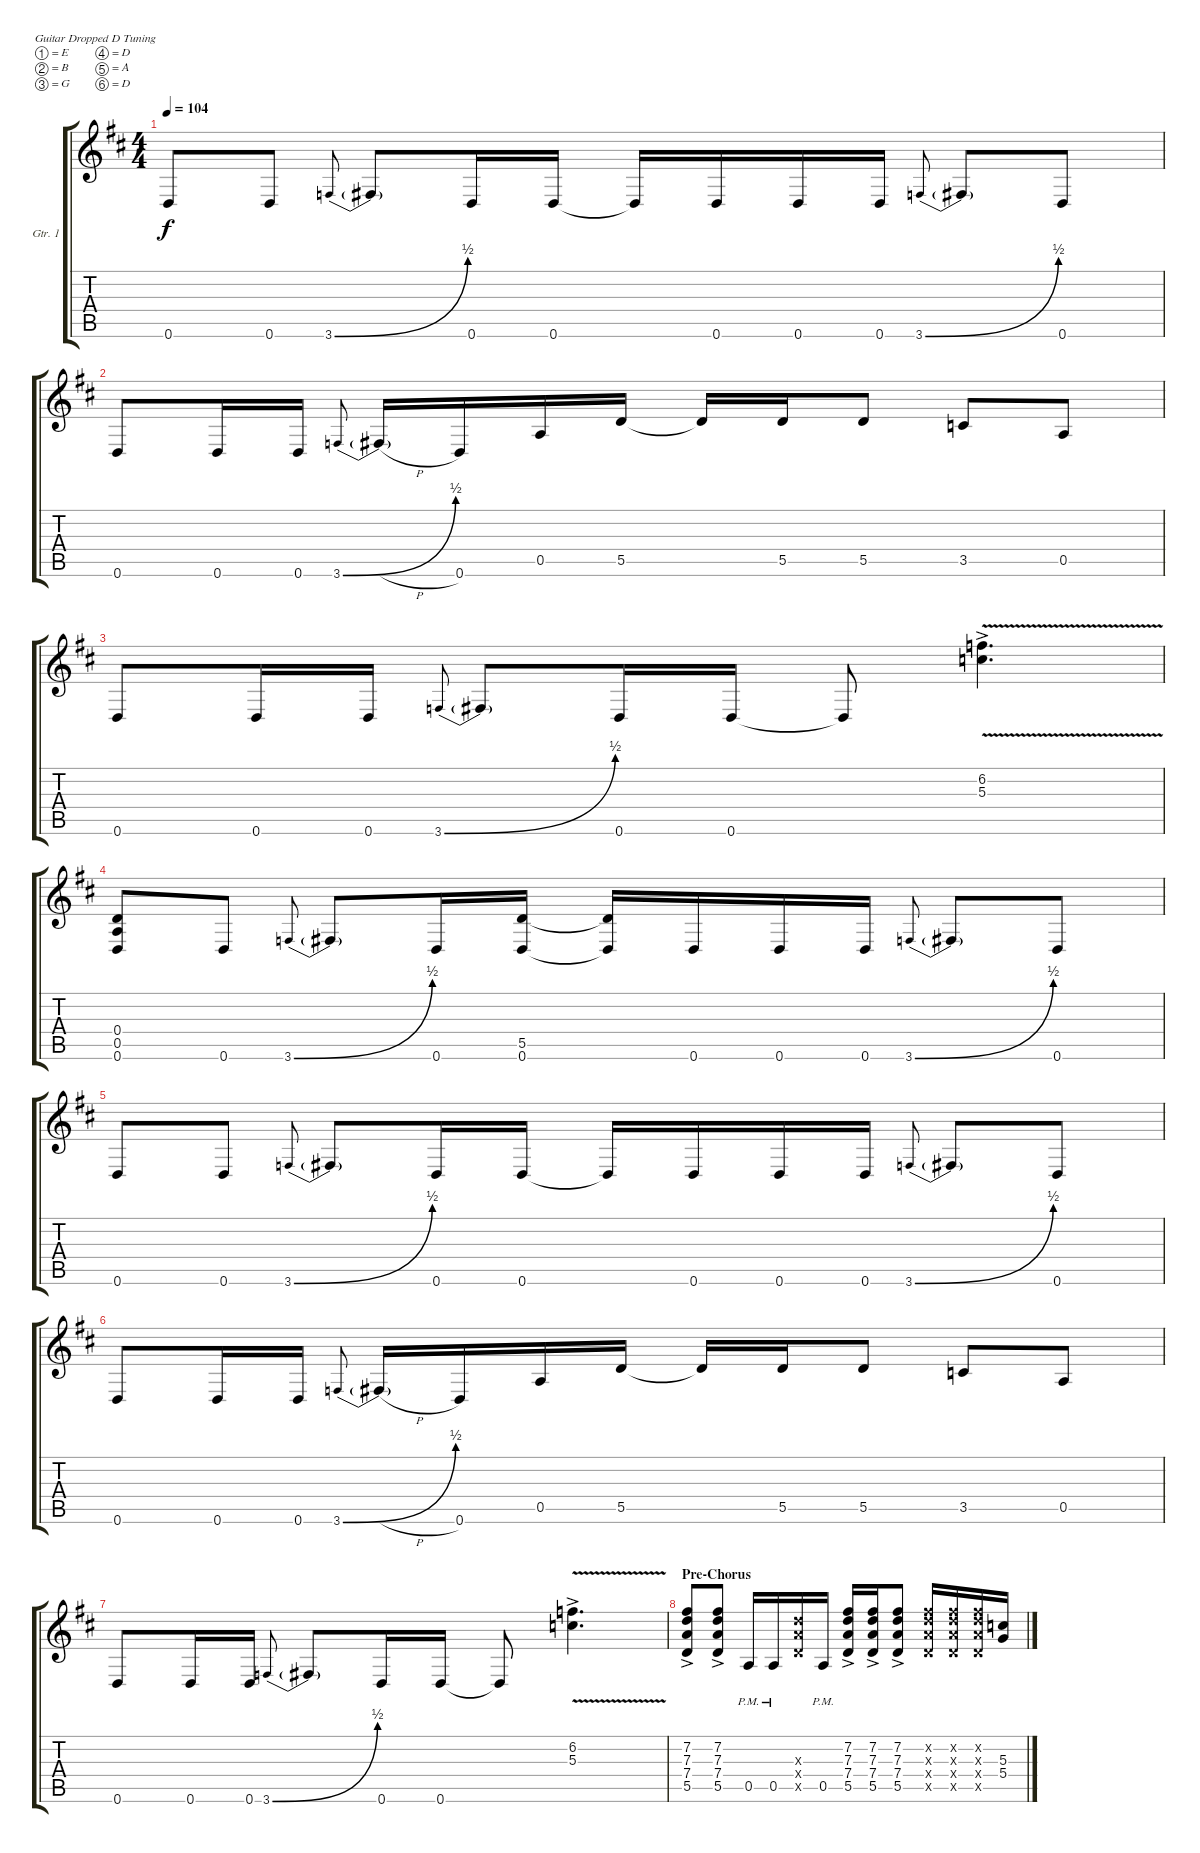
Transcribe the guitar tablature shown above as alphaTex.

\defaultSystemsLayout 4
\bracketExtendMode groupsimilarinstruments
\firstSystemTrackNameOrientation horizontal
\otherSystemsTrackNameOrientation horizontal
\track ("Rhythm Guitar" "Gtr. 1") {instrument distortionguitar}
\staff {score tabs}
\tuning (E4 B3 G3 D3 A2 D2)
\ts (4 4)
\tempo 104
\clef g2
\ks d
0.6.8{dy f} 0.6.8 3.6{be (bend 0 0 13.2 2)}.8{gr onbeat} 3.6{t}.8 0.6.16 0.6.16 0.6{t}.16 0.6.16 0.6.16 0.6.16 3.6{be (bend 0 0 15 2)}.8{gr onbeat} 3.6{t}.8 0.6.8 |
0.6.8 0.6.16 0.6.16 3.6{be (bend 0 0 13.2 2)}.8{gr onbeat} 3.6{h t}.16 0.6.16 0.5.16 5.5.16 5.5{t}.16 5.5.16 5.5.8 3.5.8 0.5.8 |
0.6.8 0.6.16 0.6.16 3.6{be (bend 0 0 15 2)}.8{gr onbeat} 3.6{t}.8 0.6.16 0.6.16 0.6{t}.8 (6.2{v ac} 5.3{v ac}).4{d} |
(0.6 0.5 0.4).8 0.6.8 3.6{be (bend 0 0 13.2 2)}.8{gr onbeat} 3.6{t}.8 0.6.16 (0.6 5.5).16 (5.5{t} 0.6{t}).16 0.6.16 0.6.16 0.6.16 3.6{be (bend 0 0 15 2)}.8{gr onbeat} 3.6{t}.8 0.6.8 |
0.6.8 0.6.8 3.6{be (bend 0 0 13.2 2)}.8{gr onbeat} 3.6{t}.8 0.6.16 0.6.16 0.6{t}.16 0.6.16 0.6.16 0.6.16 3.6{be (bend 0 0 15 2)}.8{gr onbeat} 3.6{t}.8 0.6.8 |
0.6.8 0.6.16 0.6.16 3.6{be (bend 0 0 13.2 2)}.8{gr onbeat} 3.6{h t}.16 0.6.16 0.5.16 5.5.16 5.5{t}.16 5.5.16 5.5.8 3.5.8 0.5.8 |
0.6.8 0.6.16 0.6.16 3.6{be (bend 0 0 15 2)}.8{gr onbeat} 3.6{t}.8 0.6.16 0.6.16 0.6{t}.8 (6.2{v ac} 5.3{v ac}).4{d} |
\section ("" "Pre-Chorus")
(7.4{ac} 5.5{ac} 7.3{ac} 7.2{ac}).8 (7.4{ac} 5.5{ac} 7.3{ac} 7.2{ac}).8 0.5{pm}.16 0.5{pm}.16 (5.5{x} 7.4{x} 7.3{x}).16 0.5{pm}.16 (5.5{ac} 7.4{ac} 7.3{ac} 7.2{ac}).16 (7.3{ac} 7.4{ac} 5.5{ac} 7.2{ac}).16 (5.5{ac} 7.4{ac} 7.3{ac} 7.2{ac}).8 (7.3{x} 7.2{x} 7.4{x} 5.5{x}).16 (5.5{x} 7.4{x} 7.3{x} 7.2{x}).16 (7.3{x} 7.4{x} 5.5{x} 7.2{x}).16 (5.3 5.4).16
